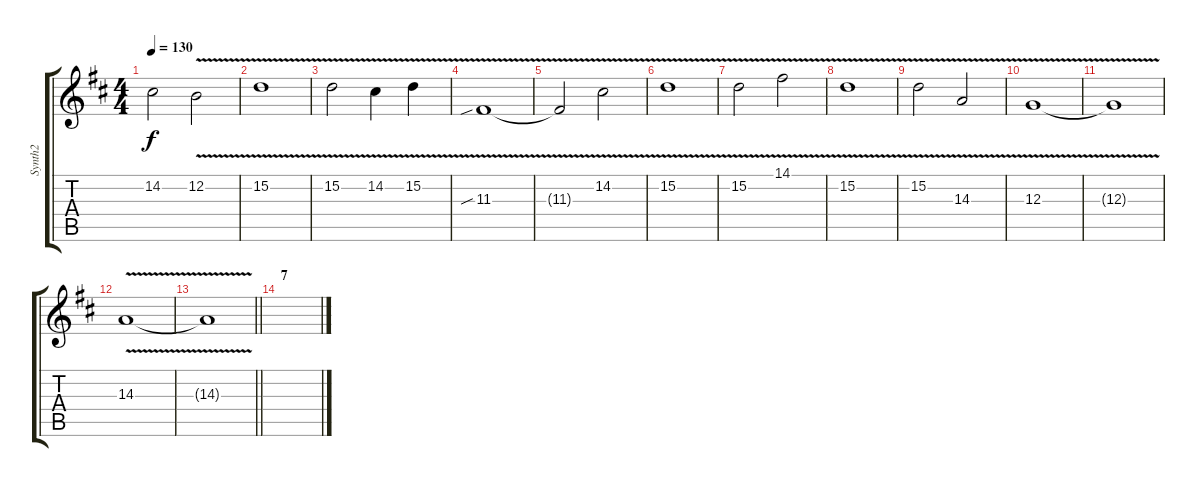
\track ("Synth2" "Synth2") {instrument lead6voice}
\staff {score tabs}
\tuning (E4 B3 G3 D3 A2 E2) {hide}
\ts (4 4)
\tempo 130
\clef g2
\ks d
14.2{t}.2{dy f} 12.2{v}.2 |
15.2{v}.1 |
15.2{v}.2 14.2{v}.4 15.2{v}.4 |
11.3{v sib}.1 |
11.3{t}.2 14.2{v}.2 |
15.2{v}.1 |
15.2{v}.2 14.1{v}.2 |
15.2{v}.1 |
15.2{v}.2 14.3{v}.2 |
12.3{v}.1 |
12.3{t}.1 |
14.3{v}.1 |
\barLineRight lightlight
14.3{t}.1 |
\section ("" "7")
